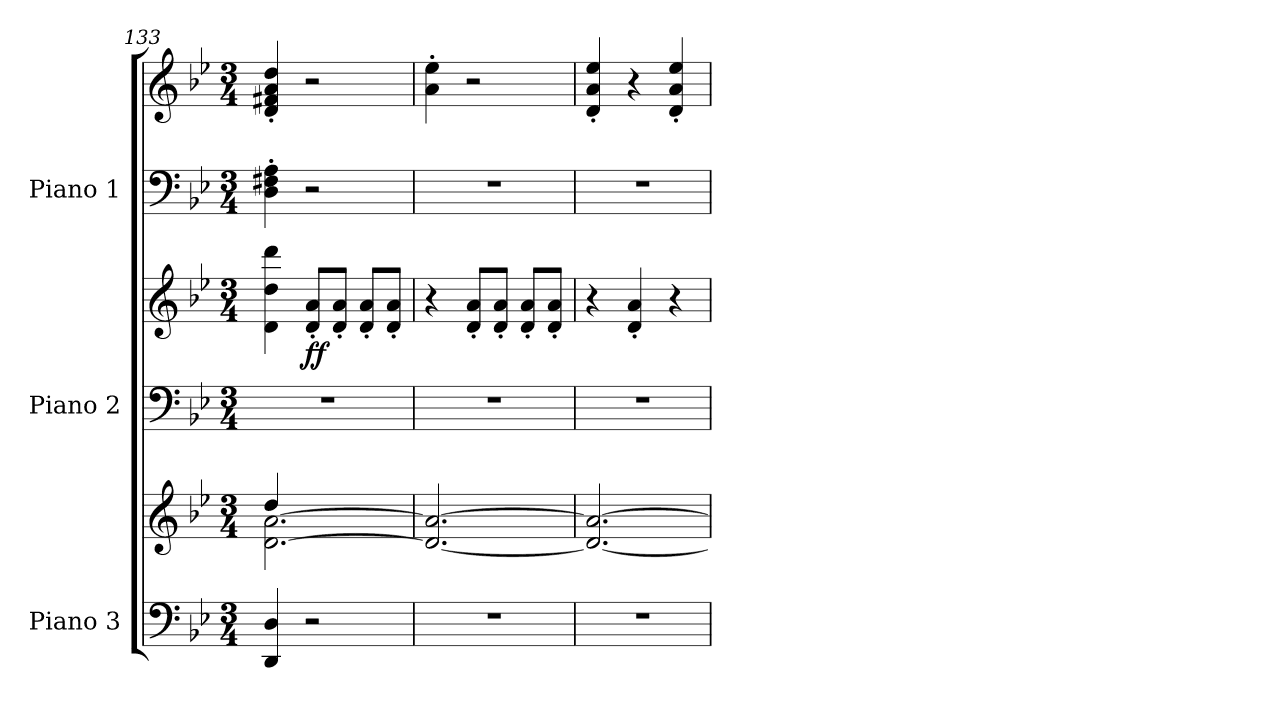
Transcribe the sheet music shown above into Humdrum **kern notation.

**kern	**kern	**kern	**kern	**dynam	**kern	**kern
*part3	*part3	*part2	*part2	*part2	*part1	*part1
*staff6	*staff5	*staff4	*staff3	*staff3/4	*staff2	*staff1
*I"Piano 3	*	*I"Piano 2	*	*	*I"Piano 1	*
*I'Pno. 3	*	*I'Pno. 2	*	*	*I'Pno. 1	*
!!LO:PB:g=z
*clefF4	*clefG2	*clefF4	*clefG2	*	*clefF4	*clefG2
*k[b-e-]	*k[b-e-]	*k[b-e-]	*k[b-e-]	*	*k[b-e-]	*k[b-e-]
*M3/4	*M3/4	*M3/4	*M3/4	*	*M3/4	*M3/4
=133	=133	=133	=133	=133	=133	=133
*	*^	*	*	*	*	*
4DD/ 4D/	[2.d\ [2.a\	4dd/	2.r	4d\ 4dd\ 4ddd\	.	4D\' 4F#X\' 4A\'	4d/' 4f#X/' 4a/' 4dd/'
!	!	!	!	!	!LO:DY:b	!	!
2r	.	2ryy	.	8d/' 8a/'L	ff	2r	2r
.	.	.	.	8d/' 8a/'J	.	.	.
.	.	.	.	8d/' 8a/'L	.	.	.
.	.	.	.	8d/' 8a/'J	.	.	.
*	*v	*v	*	*	*	*	*
=134	=134	=134	=134	=134	=134	=134
2.r	2.d/_ 2.a/_	2.r	4r	.	2.r	4a\' 4ee-\'
.	.	.	8d/' 8a/'L	.	.	2r
.	.	.	8d/' 8a/'J	.	.	.
.	.	.	8d/' 8a/'L	.	.	.
.	.	.	8d/' 8a/'J	.	.	.
=135	=135	=135	=135	=135	=135	=135
2.r	2.d/_ 2.a/_	2.r	4r	.	2.r	4d/' 4a/' 4ee-/'
.	.	.	4d/' 4a/'	.	.	4r
.	.	.	4r	.	.	4d/' 4a/' 4ee-/'
=	=	=	=	=	=	=
*-	*-	*-	*-	*-	*-	*-
